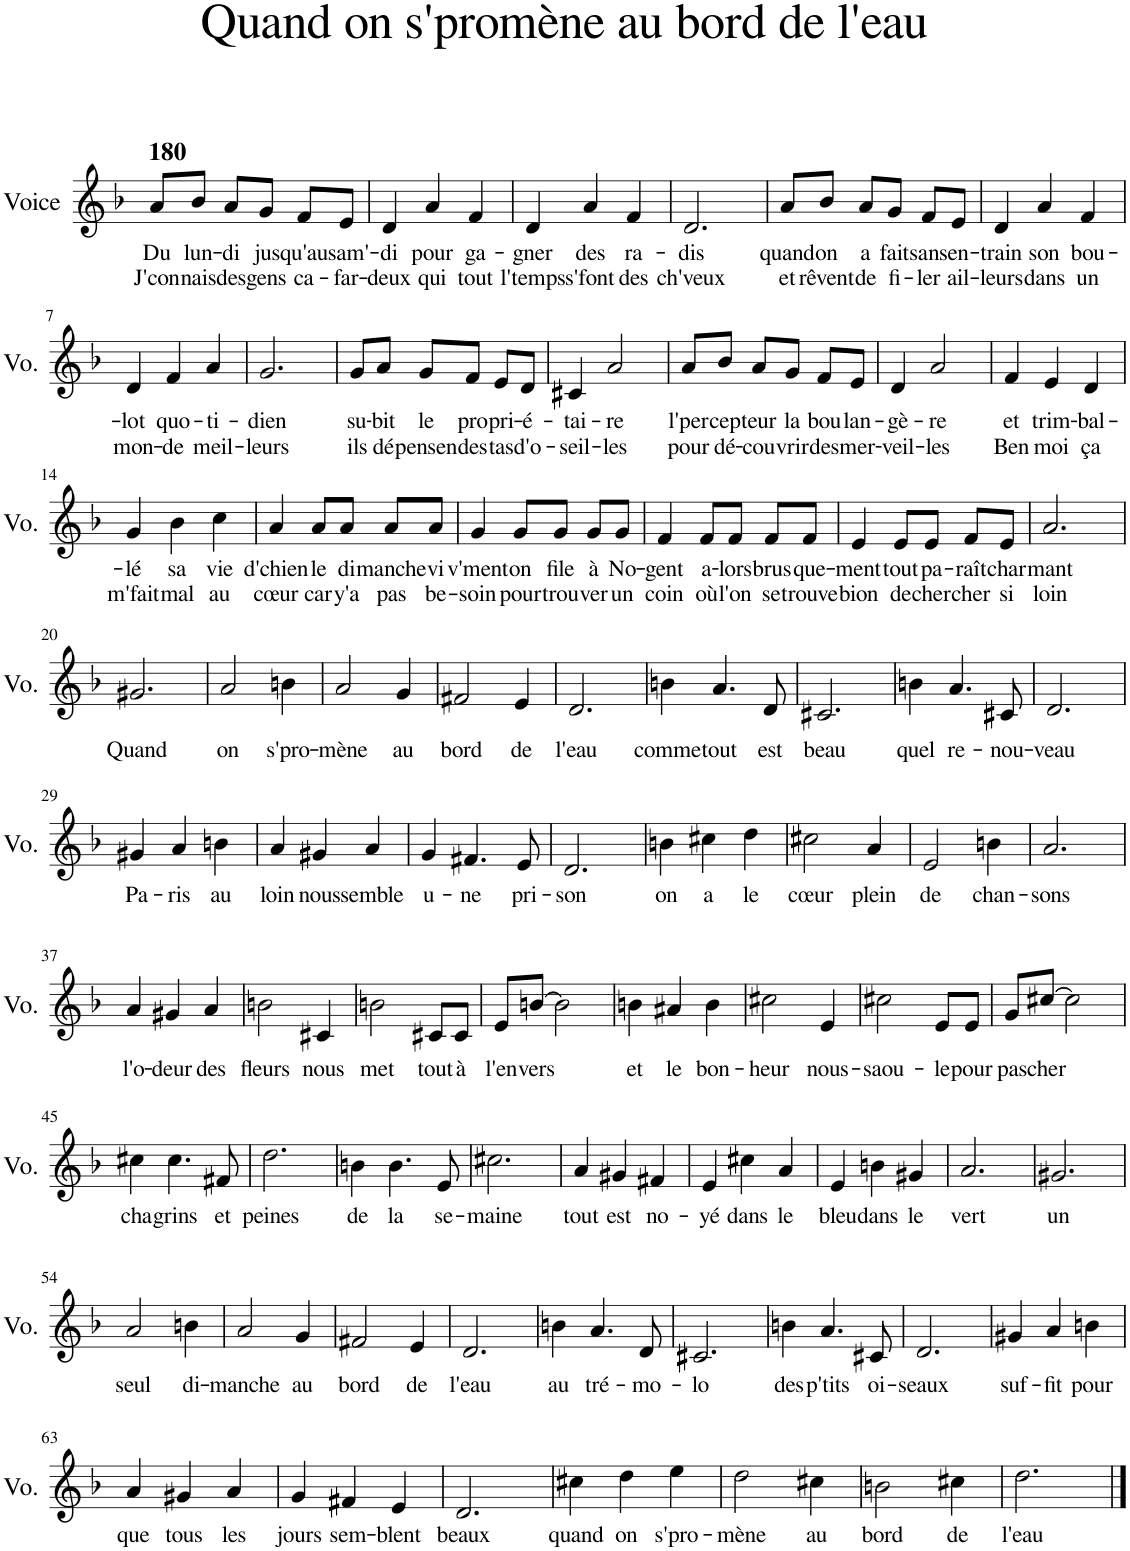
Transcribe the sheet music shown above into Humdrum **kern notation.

**kern	**text	**text
*part1	*part1	*part1
*staff1	*staff1	*staff1
*I"Voice	*	*
*I'Vo.	*	*
*clefG2	*	*
*k[b-]	*	*
=1	=1	=1
!LO:TX:a:B:t=180	!	!
!	!LO:LY:b	!LO:LY:b
8a/L	Du	J'con-
!	!LO:LY:b	!LO:LY:b
8b-/J	lun-	nais
!	!LO:LY:b	!LO:LY:b
8a/L	di	des
!	!LO:LY:b	!LO:LY:b
8g/J	jus-	gens
!	!LO:LY:b	!LO:LY:b
8f/L	qu'au	ca-
!	!LO:LY:b	!LO:LY:b
8e/J	sam'-	far-
=2	=2	=2
!	!LO:LY:b	!LO:LY:b
4d/	di	deux
!	!LO:LY:b	!LO:LY:b
4a/	pour	qui
!	!LO:LY:b	!LO:LY:b
4f/	ga-	tout
=3	=3	=3
!	!LO:LY:b	!LO:LY:b
4d/	gner	l'temps
!	!LO:LY:b	!LO:LY:b
4a/	des	s'font
!	!LO:LY:b	!LO:LY:b
4f/	ra-	des
=4	=4	=4
!	!LO:LY:b	!LO:LY:b
2.d/	dis	-ch'veux
=5	=5	=5
!	!LO:LY:b	!LO:LY:b
8a/L	quand	et
!	!LO:LY:b	!LO:LY:b
8b-/J	on	rêvent
!	!LO:LY:b	!LO:LY:b
8a/L	a	de
!	!LO:LY:b	!LO:LY:b
8g/J	fait	fi-
!	!LO:LY:b	!LO:LY:b
8f/L	sans	ler
!	!LO:LY:b	!LO:LY:b
8e/J	en-	ail-
=6	=6	=6
!	!LO:LY:b	!LO:LY:b
4d/	train	leurs
!	!LO:LY:b	!LO:LY:b
4a/	son	dans
!	!LO:LY:b	!LO:LY:b
4f/	bou-	un
!!LO:LB:g=z
=7	=7	=7
!	!LO:LY:b	!LO:LY:b
4d/	lot	mon-
!	!LO:LY:b	!LO:LY:b
4f/	quo-	de
!	!LO:LY:b	!LO:LY:b
4a/	ti-	meil-
=8	=8	=8
!	!LO:LY:b	!LO:LY:b
2.g/	dien	leurs
=9	=9	=9
!	!LO:LY:b	!LO:LY:b
8g/L	su-	ils
!	!LO:LY:b	!LO:LY:b
8a/J	bit	dé-
!	!LO:LY:b	!LO:LY:b
8g/L	le	-pensen
!	!LO:LY:b	!LO:LY:b
8f/J	pro-	des
!	!LO:LY:b	!LO:LY:b
8e/L	pri-	tas
!	!LO:LY:b	!LO:LY:b
8d/J	é-	d'o-
=10	=10	=10
!	!LO:LY:b	!LO:LY:b
4c#X/	tai-	seil-
!	!LO:LY:b	!LO:LY:b
2a/	re	les
=11	=11	=11
!	!LO:LY:b	!LO:LY:b
8a/L	l'per-	pour
!	!LO:LY:b	!LO:LY:b
8b-/J	cep-	dé-
!	!LO:LY:b	!LO:LY:b
8a/L	teur	cou-
!	!LO:LY:b	!LO:LY:b
8g/J	la	vrir
!	!LO:LY:b	!LO:LY:b
8f/L	bou-	des
!	!LO:LY:b	!LO:LY:b
8e/J	lan-	mer-
=12	=12	=12
!	!LO:LY:b	!LO:LY:b
4d/	gè-	veil-
!	!LO:LY:b	!LO:LY:b
2a/	re	les
=13	=13	=13
!	!LO:LY:b	!LO:LY:b
4f/	et	Ben
!	!LO:LY:b	!LO:LY:b
4e/	trim-	moi
!	!LO:LY:b	!LO:LY:b
4d/	bal-	ça
!!LO:LB:g=z
=14	=14	=14
!	!LO:LY:b	!LO:LY:b
4g/	lé	m'fait
!	!LO:LY:b	!LO:LY:b
4b-\	sa	mal
!	!LO:LY:b	!LO:LY:b
4cc\	vie	au
=15	=15	=15
!	!LO:LY:b	!LO:LY:b
4a/	d'chien	cœur
!	!LO:LY:b	!LO:LY:b
8a/L	le	car
!	!LO:LY:b	!LO:LY:b
8a/J	di-	y'a
!	!LO:LY:b	!LO:LY:b
8a/L	manche	pas
!	!LO:LY:b	!LO:LY:b
8a/J	vi-	be-
=16	=16	=16
!	!LO:LY:b	!LO:LY:b
4g/	v'ment	soin
!	!LO:LY:b	!LO:LY:b
8g/L	on	pour
!	!LO:LY:b	!LO:LY:b
8g/J	file	trou-
!	!LO:LY:b	!LO:LY:b
8g/L	à	ver
!	!LO:LY:b	!LO:LY:b
8g/J	No-	un
=17	=17	=17
!	!LO:LY:b	!LO:LY:b
4f/	gent	coin
!	!LO:LY:b	!LO:LY:b
8f/L	a-	où
!	!LO:LY:b	!LO:LY:b
8f/J	lors	l'on
!	!LO:LY:b	!LO:LY:b
8f/L	brus-	se
!	!LO:LY:b	!LO:LY:b
8f/J	que-	trouve
=18	=18	=18
!	!LO:LY:b	!LO:LY:b
4e/	ment	bion
!	!LO:LY:b	!LO:LY:b
8e/L	tout	de
!	!LO:LY:b	!LO:LY:b
8e/J	pa-	cher-
!	!LO:LY:b	!LO:LY:b
8f/L	raît	cher
!	!LO:LY:b	!LO:LY:b
8e/J	char-	si
=19	=19	=19
!	!LO:LY:b	!LO:LY:b
2.a/	mant	loin
!!LO:LB:g=z
=20	=20	=20
!	!LO:LY:b	!
2.g#X/	Quand	.
=21	=21	=21
!	!LO:LY:b	!
2a/	on	.
!	!LO:LY:b	!
4bn\	s'pro-	.
=22	=22	=22
!	!LO:LY:b	!
2a/	mène	.
!	!LO:LY:b	!
4g/	au	.
=23	=23	=23
!	!LO:LY:b	!
2f#X/	bord	.
!	!LO:LY:b	!
4e/	de	.
=24	=24	=24
!	!LO:LY:b	!
2.d/	l'eau	.
=25	=25	=25
!	!LO:LY:b	!
4bn\	-comme	.
!	!LO:LY:b	!
4.a/	tout	.
!	!LO:LY:b	!
8d/	est	.
=26	=26	=26
!	!LO:LY:b	!
2.c#X/	beau	.
=27	=27	=27
!	!LO:LY:b	!
4bn\	quel	.
!	!LO:LY:b	!
4.a/	re-	.
!	!LO:LY:b	!
8c#X/	nou-	.
=28	=28	=28
!	!LO:LY:b	!
2.d/	veau	.
!!LO:LB:g=z
=29	=29	=29
!	!LO:LY:b	!
4g#X/	Pa-	.
!	!LO:LY:b	!
4a/	-ris	.
!	!LO:LY:b	!
4bn\	au	.
=30	=30	=30
!	!LO:LY:b	!
4a/	loin	.
!	!LO:LY:b	!
4g#X/	nous	.
!	!LO:LY:b	!
4a/	semble	.
=31	=31	=31
!	!LO:LY:b	!
4g/	u-	.
!	!LO:LY:b	!
4.f#X/	-ne	.
!	!LO:LY:b	!
8e/	pri-	.
=32	=32	=32
!	!LO:LY:b	!
2.d/	son	.
=33	=33	=33
!	!LO:LY:b	!
4bn\	on	.
!	!LO:LY:b	!
4cc#X\	a	.
!	!LO:LY:b	!
4dd\	le	.
=34	=34	=34
!	!LO:LY:b	!
2cc#X\	cœur	.
!	!LO:LY:b	!
4a/	plein	.
=35	=35	=35
!	!LO:LY:b	!
2e/	de	.
!	!LO:LY:b	!
4bn\	chan-	.
=36	=36	=36
!	!LO:LY:b	!
2.a/	sons	.
!!LO:LB:g=z
=37	=37	=37
!	!LO:LY:b	!
4a/	l'o-	.
!	!LO:LY:b	!
4g#X/	deur	.
!	!LO:LY:b	!
4a/	des	.
=38	=38	=38
!	!LO:LY:b	!
2bn\	fleurs	.
!	!LO:LY:b	!
4c#X/	nous	.
=39	=39	=39
!	!LO:LY:b	!
2bn\	met	.
!	!LO:LY:b	!
8c#X/L	tout	.
!	!LO:LY:b	!
8c#/J	à	.
=40	=40	=40
!	!LO:LY:b	!
8e/L	l'en-	.
!	!LO:LY:b	!
[8bn/J	vers	.
2b\]	.	.
=41	=41	=41
!	!LO:LY:b	!
4bn\	et	.
!	!LO:LY:b	!
4a#X/	le	.
!	!LO:LY:b	!
4b\	bon-	.
=42	=42	=42
!	!LO:LY:b	!
2cc#X\	heur	.
!	!LO:LY:b	!
4e/	nous-	.
=43	=43	=43
!	!LO:LY:b	!
2cc#X\	saou-	.
!	!LO:LY:b	!
8e/L	le	.
!	!LO:LY:b	!
8e/J	pour	.
=44	=44	=44
!	!LO:LY:b	!
8g/L	pas	.
!	!LO:LY:b	!
[8cc#X/J	cher	.
2cc#\]	.	.
!!LO:LB:g=z
=45	=45	=45
!	!LO:LY:b	!
4cc#X\	cha-	.
!	!LO:LY:b	!
4.cc#\	grins	.
!	!LO:LY:b	!
8f#X/	et	.
=46	=46	=46
!	!LO:LY:b	!
2.dd\	peines	.
=47	=47	=47
!	!LO:LY:b	!
4bn\	de	.
!	!LO:LY:b	!
4.b\	la	.
!	!LO:LY:b	!
8e/	se-	.
=48	=48	=48
!	!LO:LY:b	!
2.cc#X\	maine	.
=49	=49	=49
!	!LO:LY:b	!
4a/	tout	.
!	!LO:LY:b	!
4g#X/	est	.
!	!LO:LY:b	!
4f#X/	no-	.
=50	=50	=50
!	!LO:LY:b	!
4e/	yé	.
!	!LO:LY:b	!
4cc#X\	dans	.
!	!LO:LY:b	!
4a/	le	.
=51	=51	=51
!	!LO:LY:b	!
4e/	bleu	.
!	!LO:LY:b	!
4bn\	dans	.
!	!LO:LY:b	!
4g#X/	le	.
=52	=52	=52
!	!LO:LY:b	!
2.a/	vert	.
=53	=53	=53
!	!LO:LY:b	!
2.g#X/	un	.
!!LO:LB:g=z
=54	=54	=54
!	!LO:LY:b	!
2a/	seul	.
!	!LO:LY:b	!
4bn\	di-	.
=55	=55	=55
!	!LO:LY:b	!
2a/	manche	.
!	!LO:LY:b	!
4g/	au	.
=56	=56	=56
!	!LO:LY:b	!
2f#X/	bord	.
!	!LO:LY:b	!
4e/	de	.
=57	=57	=57
!	!LO:LY:b	!
2.d/	l'eau	.
=58	=58	=58
!	!LO:LY:b	!
4bn\	au	.
!	!LO:LY:b	!
4.a/	tré-	.
!	!LO:LY:b	!
8d/	mo-	.
=59	=59	=59
!	!LO:LY:b	!
2.c#X/	lo	.
=60	=60	=60
!	!LO:LY:b	!
4bn\	des	.
!	!LO:LY:b	!
4.a/	p'tits	.
!	!LO:LY:b	!
8c#X/	oi-	.
=61	=61	=61
!	!LO:LY:b	!
2.d/	seaux	.
=62	=62	=62
!	!LO:LY:b	!
4g#X/	suf-	.
!	!LO:LY:b	!
4a/	fit	.
!	!LO:LY:b	!
4bn\	pour	.
!!LO:LB:g=z
=63	=63	=63
!	!LO:LY:b	!
4a/	que	.
!	!LO:LY:b	!
4g#X/	tous	.
!	!LO:LY:b	!
4a/	les	.
=64	=64	=64
!	!LO:LY:b	!
4g/	jours	.
!	!LO:LY:b	!
4f#X/	sem-	.
!	!LO:LY:b	!
4e/	blent	.
=65	=65	=65
!	!LO:LY:b	!
2.d/	beaux	.
=66	=66	=66
!	!LO:LY:b	!
4cc#X\	quand	.
!	!LO:LY:b	!
4dd\	on	.
!	!LO:LY:b	!
4ee\	s'pro-	.
=67	=67	=67
!	!LO:LY:b	!
2dd\	mène	.
!	!LO:LY:b	!
4cc#X\	au	.
=68	=68	=68
!	!LO:LY:b	!
2bn\	bord	.
!	!LO:LY:b	!
4cc#X\	de	.
=69	=69	=69
!	!LO:LY:b	!
2.dd\	l'eau	.
==	==	==
*-	*-	*-
